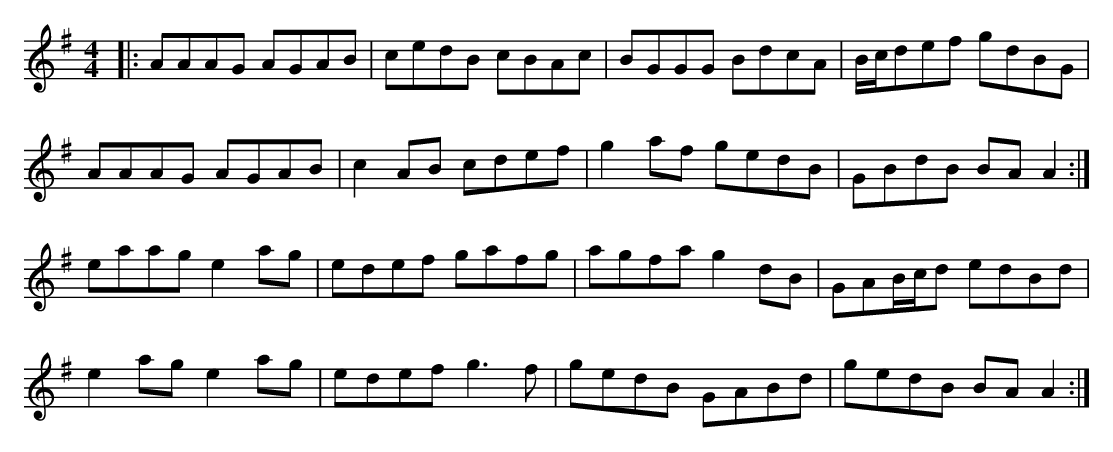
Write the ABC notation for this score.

X:1
M:4/4
K:Ador
|:AAAG AGAB|cedB cBAc|BGGG BdcA|B/c/def gdBG|
AAAG AGAB|c2AB cdef|g2af gedB|GBdB BAA2:|
eaag e2ag|edef gafg|agfa g2dB|GAB/c/d edBd|
e2ag e2ag|edef g3f|gedB GABd|gedB BAA2:|
